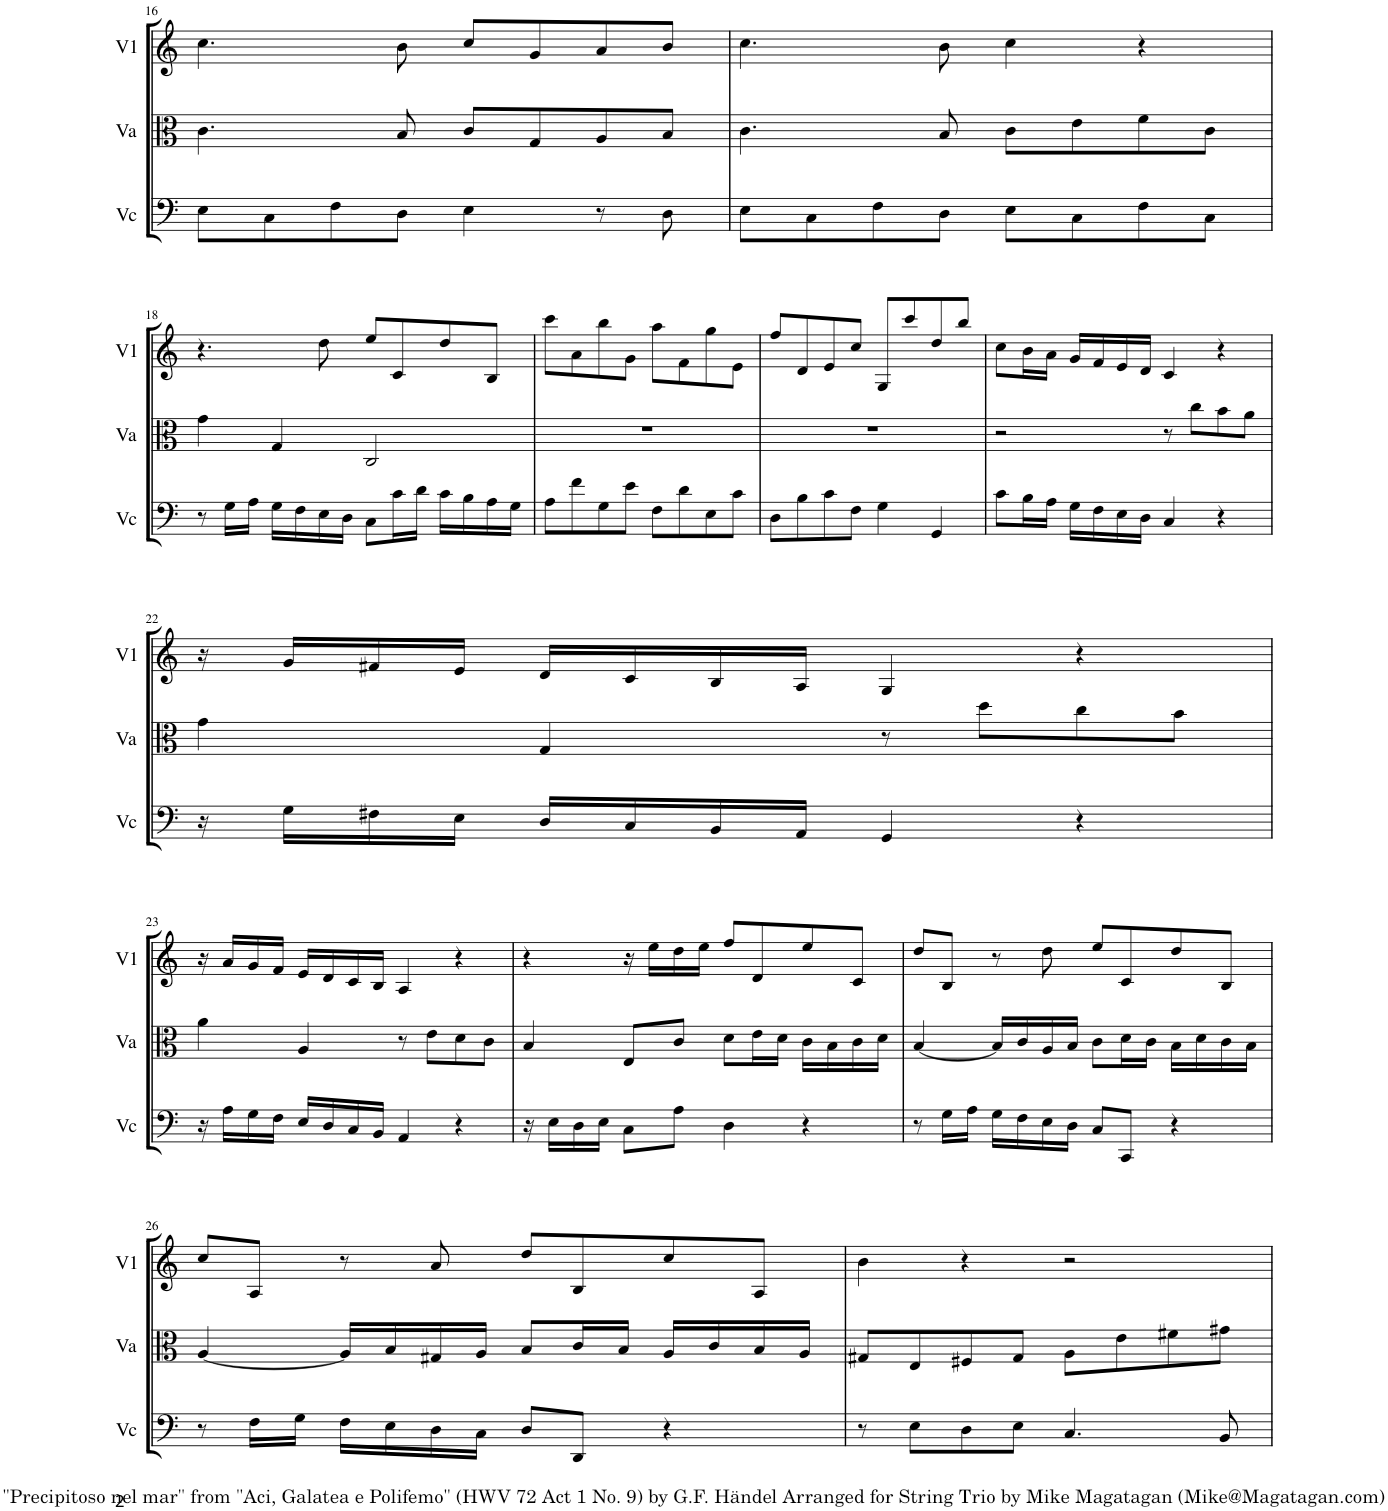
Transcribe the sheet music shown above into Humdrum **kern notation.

**kern	**kern	**kern
*part3	*part2	*part1
*staff3	*staff2	*staff1
*I"Cello	*I"Viola	*I"Violin
*	*I'Va	*I'V1
!!LO:PB:g=z
*clefF4	*clefC3	*clefG2
*k[]	*k[]	*k[]
*M4/4	*M4/4	*M4/4
*met(c)	*met(c)	*met(c)
=16	=16	=16
8E\L	4.c\	4.cc\
8C\	.	.
8F\	.	.
8D\J	8B/	8b\
4E\	8c/L	8cc/L
.	8G/	8g/
8r	8A/	8a/
8D\	8B/J	8b/J
=17	=17	=17
8E\L	4.c\	4.cc\
8C\	.	.
8F\	.	.
8D\J	8B/	8b\
8E\L	8c\L	4cc\
8C\	8e\	.
8F\	8f\	4r
8C\J	8c\J	.
!!LO:LB:g=z
=18	=18	=18
8r	4g\	4.r
16G\LL	.	.
16A\JJ	.	.
16G\LL	4G/	.
16F\	.	.
16E\	.	8dd\
16D\JJ	.	.
8C\L	2C/	8ee/L
16c\L	.	8c/
16d\JJ	.	.
16c\LL	.	8dd/
16B\	.	.
16A\	.	8B/J
16G\JJ	.	.
=19	=19	=19
8A\L	1r	8ccc\L
8f\	.	8a\
8G\	.	8bb\
8e\J	.	8g\J
8F\L	.	8aa\L
8d\	.	8f\
8E\	.	8gg\
8c\J	.	8e\J
=20	=20	=20
8D\L	1r	8ff/L
8B\	.	8d/
8c\	.	8e/
8F\J	.	8cc/J
4G\	.	8G/L
.	.	8ccc/
4GG/	.	8dd/
.	.	8bb/J
=21	=21	=21
8c\L	2r	8cc\L
16B\L	.	16b\L
16A\JJ	.	16a\JJ
16G\LL	.	16g/LL
16F\	.	16f/
16E\	.	16e/
16D\JJ	.	16d/JJ
4C/	8r	4c/
.	8cc\L	.
4r	8b\	4r
.	8a\J	.
!!LO:LB:g=z
=22	=22	=22
16r	4g\	16r
16G\LL	.	16g/LL
16F#X\	.	16f#X/
16E\JJ	.	16e/JJ
16D/LL	4G/	16d/LL
16C/	.	16c/
16BB/	.	16B/
16AA/JJ	.	16A/JJ
4GG/	8r	4G/
.	8dd\L	.
4r	8cc\	4r
.	8b\J	.
!!LO:LB:g=z
=23	=23	=23
16r	4a\	16r
16A\LL	.	16a/LL
16G\	.	16g/
16F\JJ	.	16f/JJ
16E/LL	4A/	16e/LL
16D/	.	16d/
16C/	.	16c/
16BB/JJ	.	16B/JJ
4AA/	8r	4A/
.	8e\L	.
4r	8d\	4r
.	8c\J	.
=24	=24	=24
16r	4B/	4r
16E\LL	.	.
16D\	.	.
16E\JJ	.	.
8C\L	8E/L	16r
.	.	16ee\LL
8A\J	8c/J	16dd\
.	.	16ee\JJ
4D\	8d\L	8ff/L
.	16e\L	8d/
.	16d\JJ	.
4r	16c\LL	8ee/
.	16B\	.
.	16c\	8c/J
.	16d\JJ	.
=25	=25	=25
8r	[4B/	8dd/L
16G\LL	.	8B/J
16A\JJ	.	.
16G\LL	16B/LL]	8r
16F\	16c/	.
16E\	16A/	8dd\
16D\JJ	16B/JJ	.
8C/L	8c\L	8ee/L
8CC/J	16d\L	8c/
.	16c\JJ	.
4r	16B\LL	8dd/
.	16d\	.
.	16c\	8B/J
.	16B\JJ	.
!!LO:LB:g=z
=26	=26	=26
8r	[4A/	8cc/L
16F\LL	.	8A/J
16G\JJ	.	.
16F\LL	16A/LL]	8r
16E\	16B/	.
16D\	16G#X/	8a/
16C\JJ	16A/JJ	.
8D/L	8B/L	8dd/L
8DD/J	16c/L	8B/
.	16B/JJ	.
4r	16A/LL	8cc/
.	16c/	.
.	16B/	8A/J
.	16A/JJ	.
=27	=27	=27
8r	8G#X/L	4b\
8E\L	8E/	.
8D\	8F#X/	4r
8E\J	8G#/J	.
4.C/	8A\L	2r
.	8e\	.
.	8f#X\	.
8BB/	8g#X\J	.
=	=	=
*-	*-	*-
